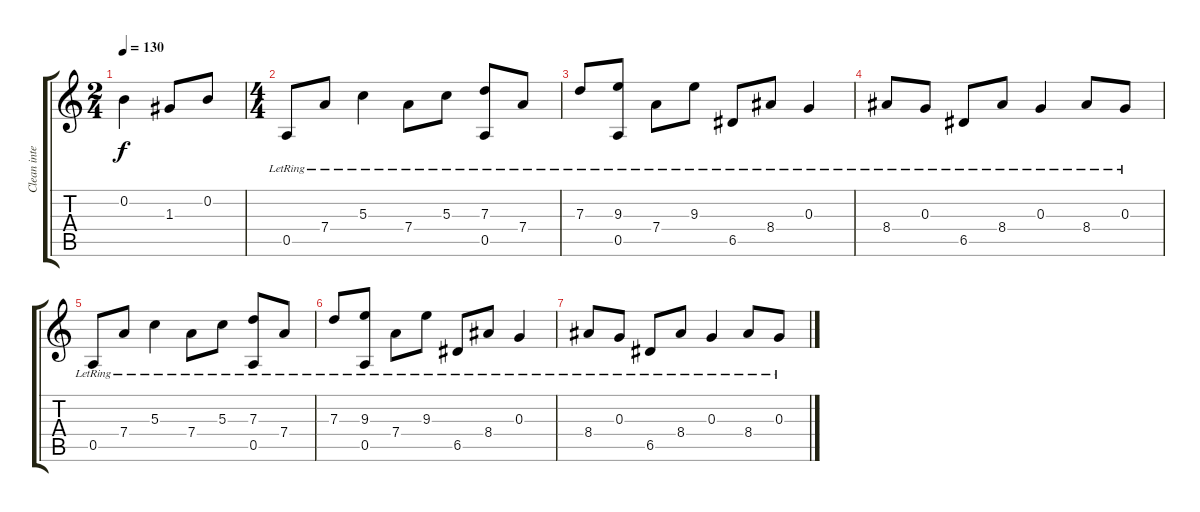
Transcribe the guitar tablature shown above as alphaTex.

\track ("Clean interlude" "Clean inte") {mute instrument acousticguitarsteel}
\staff {score tabs}
\tuning (E4 B3 G3 D3 A2 D2) {hide}
\ts (2 4)
\tempo 130
\clef g2
\ks c
0.2.4{dy f} 1.3.8 0.2.8 |
\ts (4 4)
0.5{lr}.8{instrument electricguitarjazz} 7.4{lr}.8 5.3{lr}.4 7.4{lr}.8 5.3{lr}.8 (7.3{lr} 0.5{lr}).8 7.4{lr}.8 |
7.3{lr}.8 (9.3{lr} 0.5{lr}).8 7.4{lr}.8 9.3{lr}.8 6.5{lr}.8 8.4{lr}.8 0.3{lr}.4 |
8.4{lr}.8 0.3{lr}.8 6.5{lr}.8 8.4{lr}.8 0.3{lr}.4 8.4{lr}.8 0.3{lr}.8 |
0.5{lr}.8{instrument electricguitarjazz} 7.4{lr}.8 5.3{lr}.4 7.4{lr}.8 5.3{lr}.8 (7.3{lr} 0.5{lr}).8 7.4{lr}.8 |
7.3{lr}.8 (9.3{lr} 0.5{lr}).8 7.4{lr}.8 9.3{lr}.8 6.5{lr}.8 8.4{lr}.8 0.3{lr}.4 |
8.4{lr}.8 0.3{lr}.8 6.5{lr}.8 8.4{lr}.8 0.3{lr}.4 8.4{lr}.8 0.3{lr}.8
